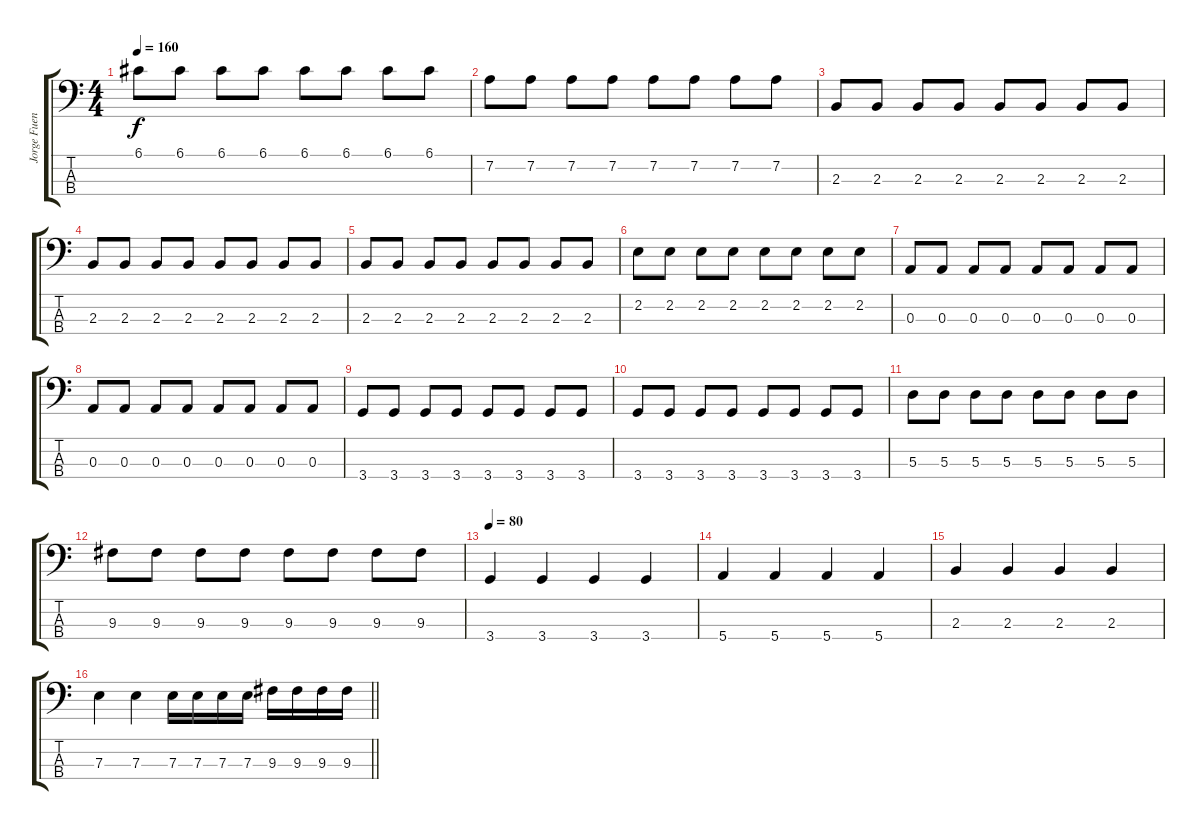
\track ("Jorge Fuentealba (Bajo)" "Jorge Fuen") {instrument electricbasspick}
\staff {score tabs}
\tuning (G2 D2 A1 E1) {hide}
\ts (4 4)
\tempo 160
\clef f4
\ks c
6.1.8{dy f} 6.1.8 6.1.8 6.1.8 6.1.8 6.1.8 6.1.8 6.1.8 |
7.2.8 7.2.8 7.2.8 7.2.8 7.2.8 7.2.8 7.2.8 7.2.8 |
2.3.8 2.3.8 2.3.8 2.3.8 2.3.8 2.3.8 2.3.8 2.3.8 |
2.3.8 2.3.8 2.3.8 2.3.8 2.3.8 2.3.8 2.3.8 2.3.8 |
2.3.8 2.3.8 2.3.8 2.3.8 2.3.8 2.3.8 2.3.8 2.3.8 |
2.2.8 2.2.8 2.2.8 2.2.8 2.2.8 2.2.8 2.2.8 2.2.8 |
0.3.8 0.3.8 0.3.8 0.3.8 0.3.8 0.3.8 0.3.8 0.3.8 |
0.3.8 0.3.8 0.3.8 0.3.8 0.3.8 0.3.8 0.3.8 0.3.8 |
3.4.8 3.4.8 3.4.8 3.4.8 3.4.8 3.4.8 3.4.8 3.4.8 |
3.4.8 3.4.8 3.4.8 3.4.8 3.4.8 3.4.8 3.4.8 3.4.8 |
5.3.8 5.3.8 5.3.8 5.3.8 5.3.8 5.3.8 5.3.8 5.3.8 |
9.3.8 9.3.8 9.3.8 9.3.8 9.3.8 9.3.8 9.3.8 9.3.8 |
\tempo 80
3.4.4 3.4.4 3.4.4 3.4.4 |
5.4.4 5.4.4 5.4.4 5.4.4 |
2.3.4 2.3.4 2.3.4 2.3.4 |
\barLineRight lightlight
7.3.4 7.3.4 7.3.16 7.3.16 7.3.16 7.3.16 9.3.16 9.3.16 9.3.16 9.3.16
